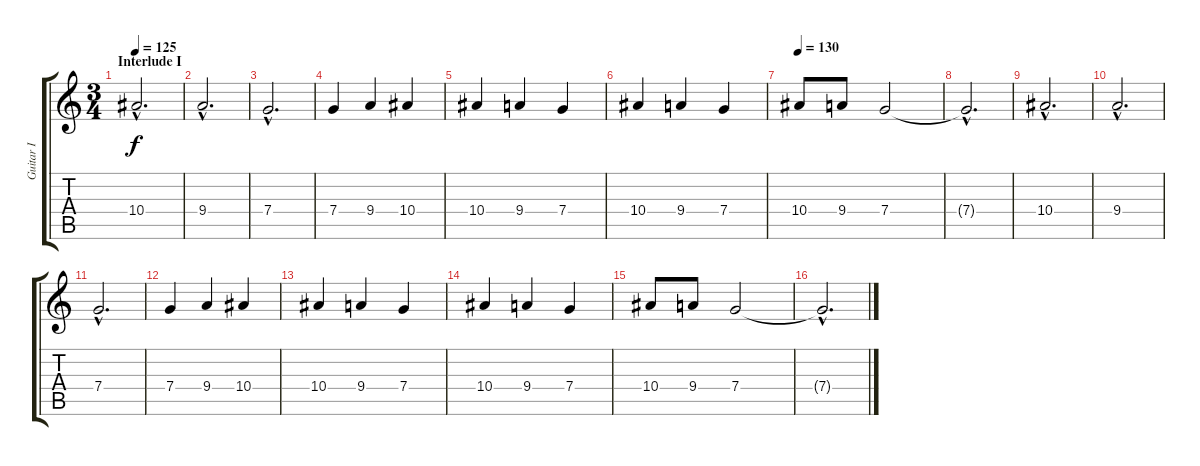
\track ("Guitar I" "Guitar I") {instrument distortionguitar}
\staff {score tabs}
\tuning (D4 A3 F3 C3 G2 D2) {hide}
\ts (3 4)
\section ("" "Interlude I")
\tempo 125
\clef g2
\ks c
10.4{hac}.2{d dy f} |
9.4{hac}.2{d} |
7.4{hac}.2{d} |
7.4.4 9.4.4 10.4.4 |
10.4.4 9.4.4 7.4.4 |
10.4.4 9.4.4 7.4.4 |
\tempo 130
10.4.8 9.4.8 7.4.2 |
7.4{hac t}.2{d} |
10.4{hac}.2{d} |
9.4{hac}.2{d} |
7.4{hac}.2{d} |
7.4.4 9.4.4 10.4.4 |
10.4.4 9.4.4 7.4.4 |
10.4.4 9.4.4 7.4.4 |
10.4.8 9.4.8 7.4.2 |
7.4{hac t}.2{d}
